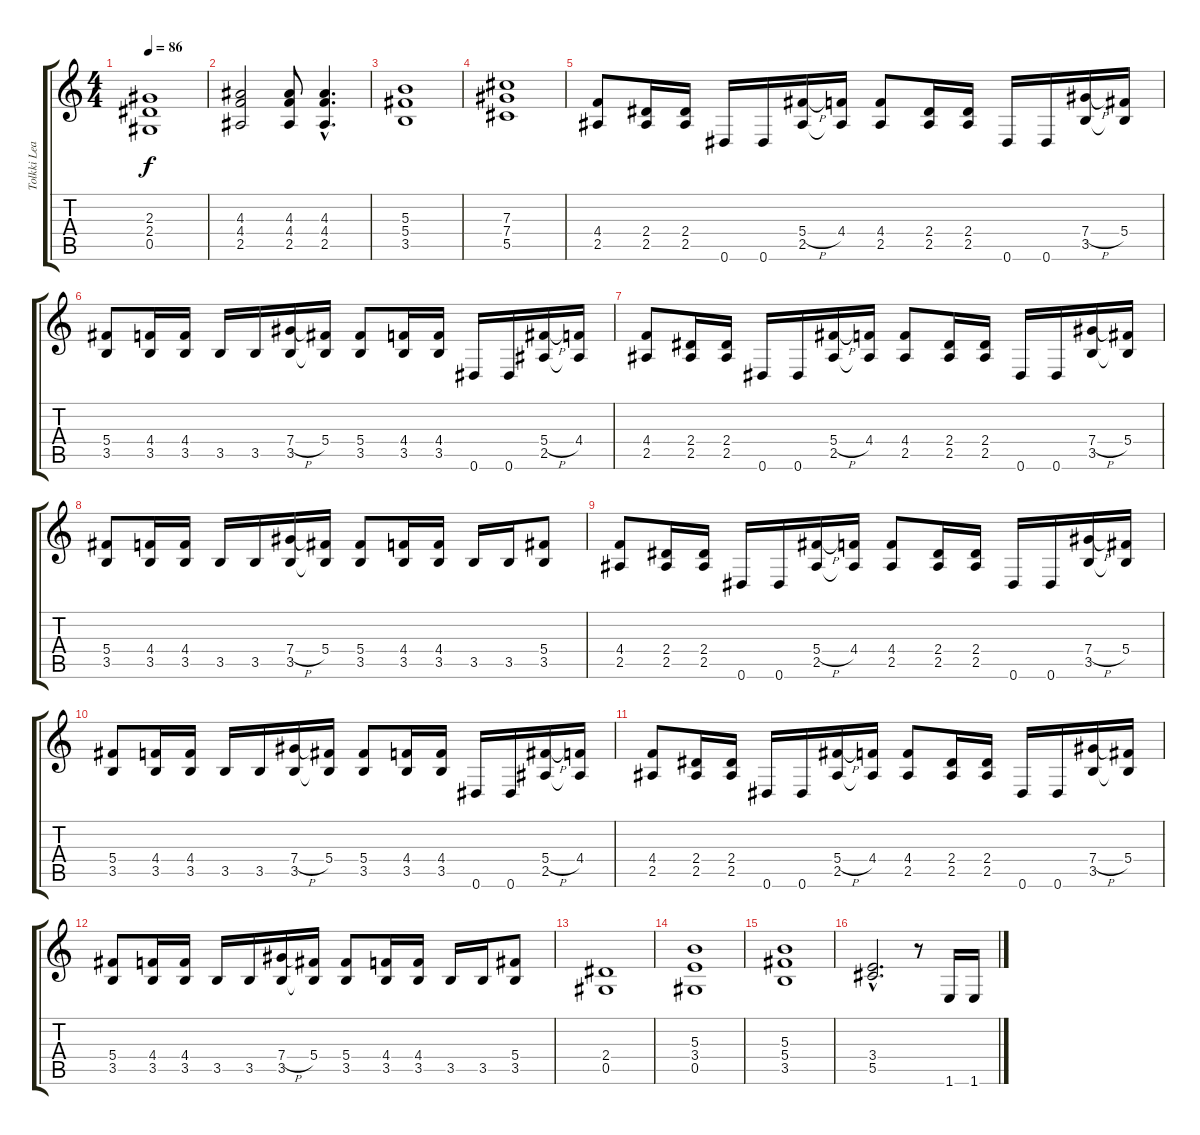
\track ("Tolkki Lead" "Tolkki Lea") {instrument overdrivenguitar}
\staff {score tabs}
\tuning (Eb4 Bb3 Gb3 Db3 Ab2 Eb2) {hide}
\ts (4 4)
\tempo 86
\clef g2
\ks c
(2.3 2.4 0.5).1{dy f} |
(4.3 4.4 2.5).2 (4.3 4.4 2.5).8 (4.3{hac} 4.4{hac} 2.5{hac}).4{d} |
(5.3 5.4 3.5).1 |
(7.3 7.4 5.5).1 |
(4.4 2.5).8 (2.4 2.5).16 (2.4 2.5).16 0.6.16 0.6.16 (5.4{h} 2.5).16 (4.4 2.5{t}).16 (4.4 2.5).8 (2.4 2.5).16 (2.4 2.5).16 0.6.16 0.6.16 (7.4{h} 3.5).16 (5.4 3.5{t}).16 |
(5.4 3.5).8 (4.4 3.5).16 (4.4 3.5).16 3.5.16 3.5.16 (7.4{h} 3.5).16 (5.4 3.5{t}).16 (5.4 3.5).8 (4.4 3.5).16 (4.4 3.5).16 0.6.16 0.6.16 (5.4{h} 2.5).16 (4.4 2.5{t}).16 |
(4.4 2.5).8 (2.4 2.5).16 (2.4 2.5).16 0.6.16 0.6.16 (5.4{h} 2.5).16 (4.4 2.5{t}).16 (4.4 2.5).8 (2.4 2.5).16 (2.4 2.5).16 0.6.16 0.6.16 (7.4{h} 3.5).16 (5.4 3.5{t}).16 |
(5.4 3.5).8 (4.4 3.5).16 (4.4 3.5).16 3.5.16 3.5.16 (7.4{h} 3.5).16 (5.4 3.5{t}).16 (5.4 3.5).8 (4.4 3.5).16 (4.4 3.5).16 3.5.16 3.5.16 (5.4 3.5).8 |
(4.4 2.5).8 (2.4 2.5).16 (2.4 2.5).16 0.6.16 0.6.16 (5.4{h} 2.5).16 (4.4 2.5{t}).16 (4.4 2.5).8 (2.4 2.5).16 (2.4 2.5).16 0.6.16 0.6.16 (7.4{h} 3.5).16 (5.4 3.5{t}).16 |
(5.4 3.5).8 (4.4 3.5).16 (4.4 3.5).16 3.5.16 3.5.16 (7.4{h} 3.5).16 (5.4 3.5{t}).16 (5.4 3.5).8 (4.4 3.5).16 (4.4 3.5).16 0.6.16 0.6.16 (5.4{h} 2.5).16 (4.4 2.5{t}).16 |
(4.4 2.5).8 (2.4 2.5).16 (2.4 2.5).16 0.6.16 0.6.16 (5.4{h} 2.5).16 (4.4 2.5{t}).16 (4.4 2.5).8 (2.4 2.5).16 (2.4 2.5).16 0.6.16 0.6.16 (7.4{h} 3.5).16 (5.4 3.5{t}).16 |
(5.4 3.5).8 (4.4 3.5).16 (4.4 3.5).16 3.5.16 3.5.16 (7.4{h} 3.5).16 (5.4 3.5{t}).16 (5.4 3.5).8 (4.4 3.5).16 (4.4 3.5).16 3.5.16 3.5.16 (5.4 3.5).8 |
(2.4 0.5).1 |
(5.3 3.4 0.5).1 |
(5.3 5.4 3.5).1 |
(3.4{hac} 5.5{hac}).2{d} r.8 1.6.16 1.6.16
